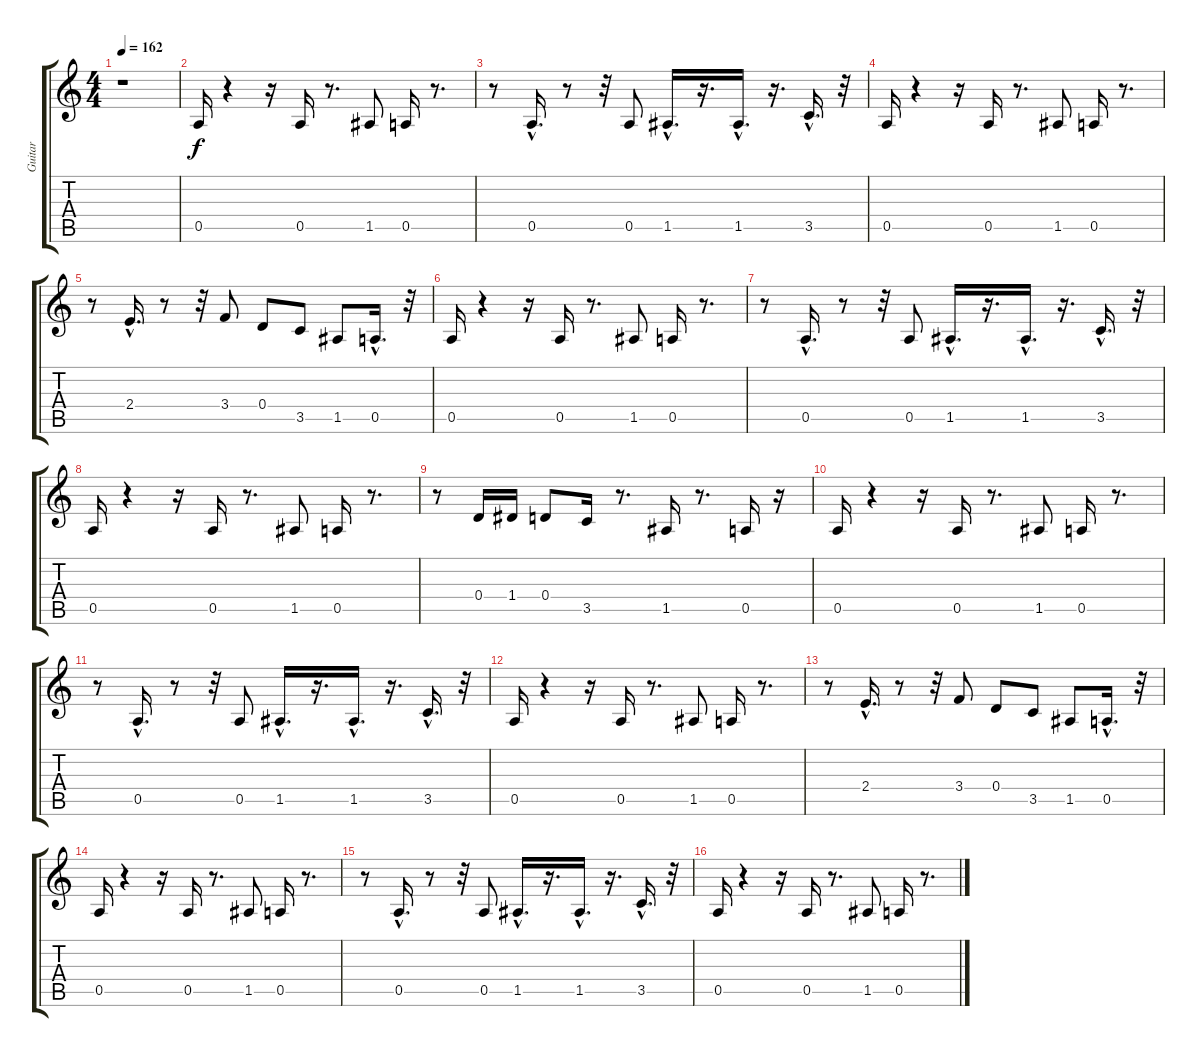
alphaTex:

\track ("Guitar" "Guitar") {instrument electricguitarclean}
\staff {score tabs}
\tuning (E4 B3 G3 D3 A2 E2) {hide}
\ts (4 4)
\tempo 162
\clef g2
\ks c
r.1{dy f instrument electricguitarclean} |
0.5.16 r.4 r.16 0.5.16 r.8{d} 1.5.8 0.5.16 r.8{d} |
r.8 0.5{hac}.16{d} r.8 r.32 0.5.8 1.5{hac}.16{d} r.16{d} 1.5{hac}.16{d} r.16{d} 3.5{hac}.16{d} r.32 |
0.5.16 r.4 r.16 0.5.16 r.8{d} 1.5.8 0.5.16 r.8{d} |
r.8 2.4{hac}.16{d} r.8 r.32 3.4.8 0.4.8 3.5.8 1.5.8 0.5{hac}.16{d} r.32 |
0.5.16 r.4 r.16 0.5.16 r.8{d} 1.5.8 0.5.16 r.8{d} |
r.8 0.5{hac}.16{d} r.8 r.32 0.5.8 1.5{hac}.16{d} r.16{d} 1.5{hac}.16{d} r.16{d} 3.5{hac}.16{d} r.32 |
0.5.16 r.4 r.16 0.5.16 r.8{d} 1.5.8 0.5.16 r.8{d} |
r.8 0.4.16 1.4.16 0.4.8 3.5.16 r.8{d} 1.5.16 r.8{d} 0.5.16 r.16 |
0.5.16 r.4 r.16 0.5.16 r.8{d} 1.5.8 0.5.16 r.8{d} |
r.8 0.5{hac}.16{d} r.8 r.32 0.5.8 1.5{hac}.16{d} r.16{d} 1.5{hac}.16{d} r.16{d} 3.5{hac}.16{d} r.32 |
0.5.16 r.4 r.16 0.5.16 r.8{d} 1.5.8 0.5.16 r.8{d} |
r.8 2.4{hac}.16{d} r.8 r.32 3.4.8 0.4.8 3.5.8 1.5.8 0.5{hac}.16{d} r.32 |
0.5.16 r.4 r.16 0.5.16 r.8{d} 1.5.8 0.5.16 r.8{d} |
r.8 0.5{hac}.16{d} r.8 r.32 0.5.8 1.5{hac}.16{d} r.16{d} 1.5{hac}.16{d} r.16{d} 3.5{hac}.16{d} r.32 |
0.5.16 r.4 r.16 0.5.16 r.8{d} 1.5.8 0.5.16 r.8{d}
